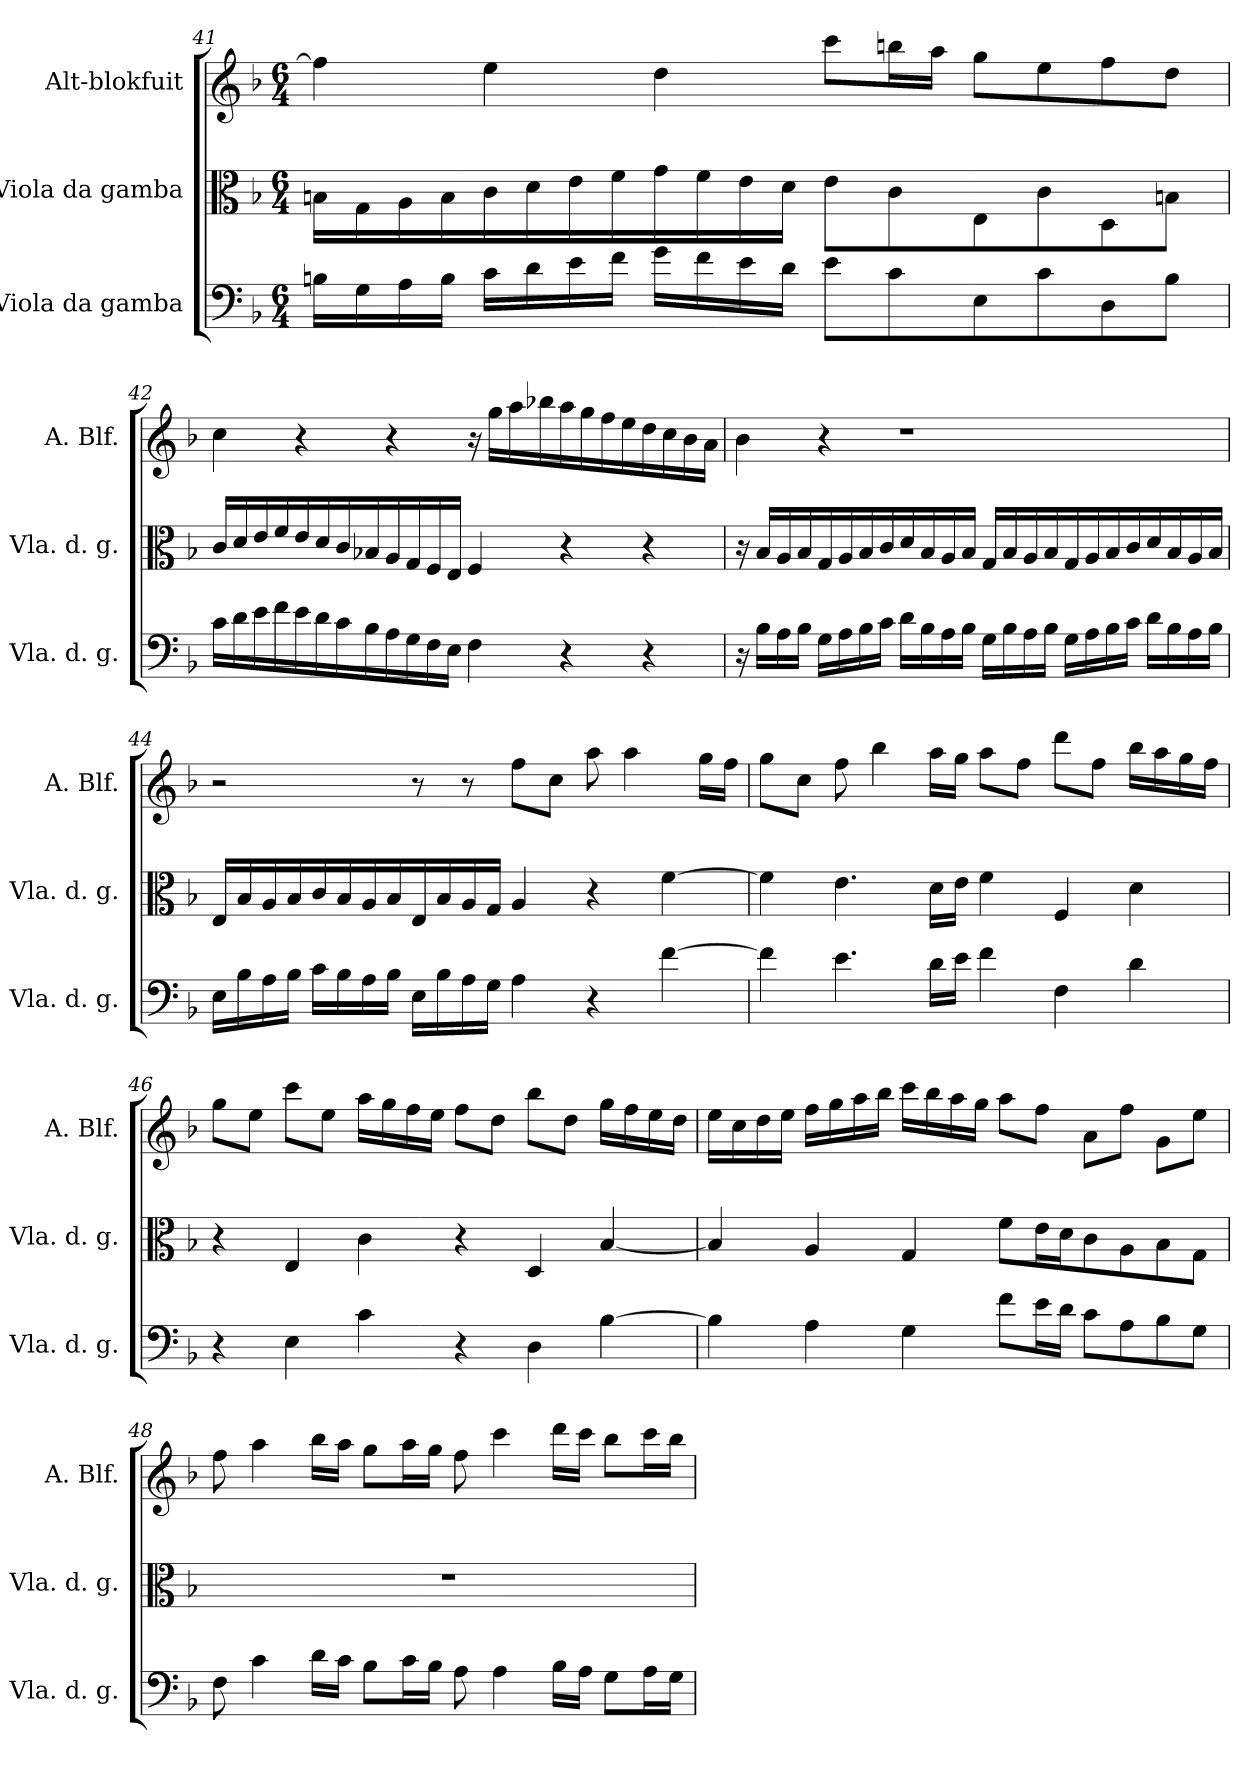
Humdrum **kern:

**kern	**kern	**kern
*part3	*part2	*part1
*staff3	*staff2	*staff1
*I"Viola da gamba	*I"Viola da gamba	*I"Alt-blokfuit
*I'Vla. d. g.	*I'Vla. d. g.	*I'A. Blf.
!!LO:LB:g=z
*clefF4	*clefC3	*clefG2
*k[b-]	*k[b-]	*k[b-]
*M6/4	*M6/4	*M6/4
=41	=41	=41
16Bn\LL	16Bn\LL	4ff\]
16G\	16G\	.
16A\	16A\	.
16B\JJ	16B\	.
16c\LL	16c\	4ee\
16d\	16d\	.
16e\	16e\	.
16f\JJ	16f\	.
16g\LL	16g\	4dd\
16f\	16f\	.
16e\	16e\	.
16d\JJ	16d\JJ	.
8e\L	8e\L	8ccc\L
8c\	8c\	16bbn\L
.	.	16aa\JJ
8E\	8E\	8gg\L
8c\	8c\	8ee\
8D\	8D\	8ff\
8B\J	8Bn\J	8dd\J
!!LO:LB:g=z
=42	=42	=42
16c\LL	16c/LL	4cc\
16d\	16d/	.
16e\	16e/	.
16f\	16f/	.
16e\	16e/	4r
16d\	16d/	.
16c\	16c/	.
16B-\	16B-X/	.
16A\	16A/	4r
16G\	16G/	.
16F\	16F/	.
16E\JJ	16E/JJ	.
4F\	4F/	16r
.	.	16gg\LL
.	.	16aa\
.	.	16bb-X\
4r	4r	16aa\
.	.	16gg\
.	.	16ff\
.	.	16ee\
4r	4r	16dd\
.	.	16cc\
.	.	16b-\
.	.	16a\JJ
!!LO:LB:g=z
=43	=43	=43
16r	16r	4b-\
16B-\LL	16B-/LL	.
16A\	16A/	.
16B-\JJ	16B-/	.
16G\LL	16G/	4r
16A\	16A/	.
16B-\	16B-/	.
16c\JJ	16c/	.
16d\LL	16d/	1r
16B-\	16B-/	.
16A\	16A/	.
16B-\JJ	16B-/JJ	.
16G\LL	16G/LL	.
16B-\	16B-/	.
16A\	16A/	.
16B-\JJ	16B-/	.
16G\LL	16G/	.
16A\	16A/	.
16B-\	16B-/	.
16c\JJ	16c/	.
16d\LL	16d/	.
16B-\	16B-/	.
16A\	16A/	.
16B-\JJ	16B-/JJ	.
!!LO:LB:g=z
=44	=44	=44
16E\LL	16E/LL	2r
16B-\	16B-/	.
16A\	16A/	.
16B-\JJ	16B-/	.
16c\LL	16c/	.
16B-\	16B-/	.
16A\	16A/	.
16B-\JJ	16B-/	.
16E\LL	16E/	8r
16B-\	16B-/	.
16A\	16A/	8r
16G\JJ	16G/JJ	.
4A\	4A/	8ff\L
.	.	8cc\J
4r	4r	8aa\
.	.	4aa\
[4f\	[4f\	.
.	.	16gg\LL
.	.	16ff\JJ
=45	=45	=45
4f\]	4f\]	8gg\L
.	.	8cc\J
4.e\	4.e\	8ff\
.	.	4bb-\
16d\LL	16d\LL	16aa\LL
16e\JJ	16e\JJ	16gg\JJ
4f\	4f\	8aa\L
.	.	8ff\J
4F\	4F/	8ddd\L
.	.	8ff\J
4d\	4d\	16bb-\LL
.	.	16aa\
.	.	16gg\
.	.	16ff\JJ
!!LO:PB:g=z
=46	=46	=46
4r	4r	8gg\L
.	.	8ee\J
4E\	4E/	8ccc\L
.	.	8ee\J
4c\	4c\	16aa\LL
.	.	16gg\
.	.	16ff\
.	.	16ee\JJ
4r	4r	8ff\L
.	.	8dd\J
4D\	4D/	8bb-\L
.	.	8dd\J
[4B-\	[4B-/	16gg\LL
.	.	16ff\
.	.	16ee\
.	.	16dd\JJ
=47	=47	=47
4B-\]	4B-/]	16ee\LL
.	.	16cc\
.	.	16dd\
.	.	16ee\JJ
4A\	4A/	16ff\LL
.	.	16gg\
.	.	16aa\
.	.	16bb-\JJ
4G\	4G/	16ccc\LL
.	.	16bb-\
.	.	16aa\
.	.	16gg\JJ
8f\L	8f\L	8aa\L
16e\L	16e\L	8ff\J
16d\JJ	16d\J	.
8c\L	8c\	8a\L
8A\	8A\	8ff\J
8B-\	8B-\	8g\L
8G\J	8G\J	8ee\J
!!LO:LB:g=z
=48	=48	=48
8F\	1.r	8ff\
4c\	.	4aa\
16d\LL	.	16bb-\LL
16c\JJ	.	16aa\JJ
8B-\L	.	8gg\L
16c\L	.	16aa\L
16B-\JJ	.	16gg\JJ
8A\	.	8ff\
4A\	.	4ccc\
16B-\LL	.	16ddd\LL
16A\JJ	.	16ccc\JJ
8G\L	.	8bb-\L
16A\L	.	16ccc\L
16G\JJ	.	16bb-\JJ
=	=	=
*-	*-	*-
